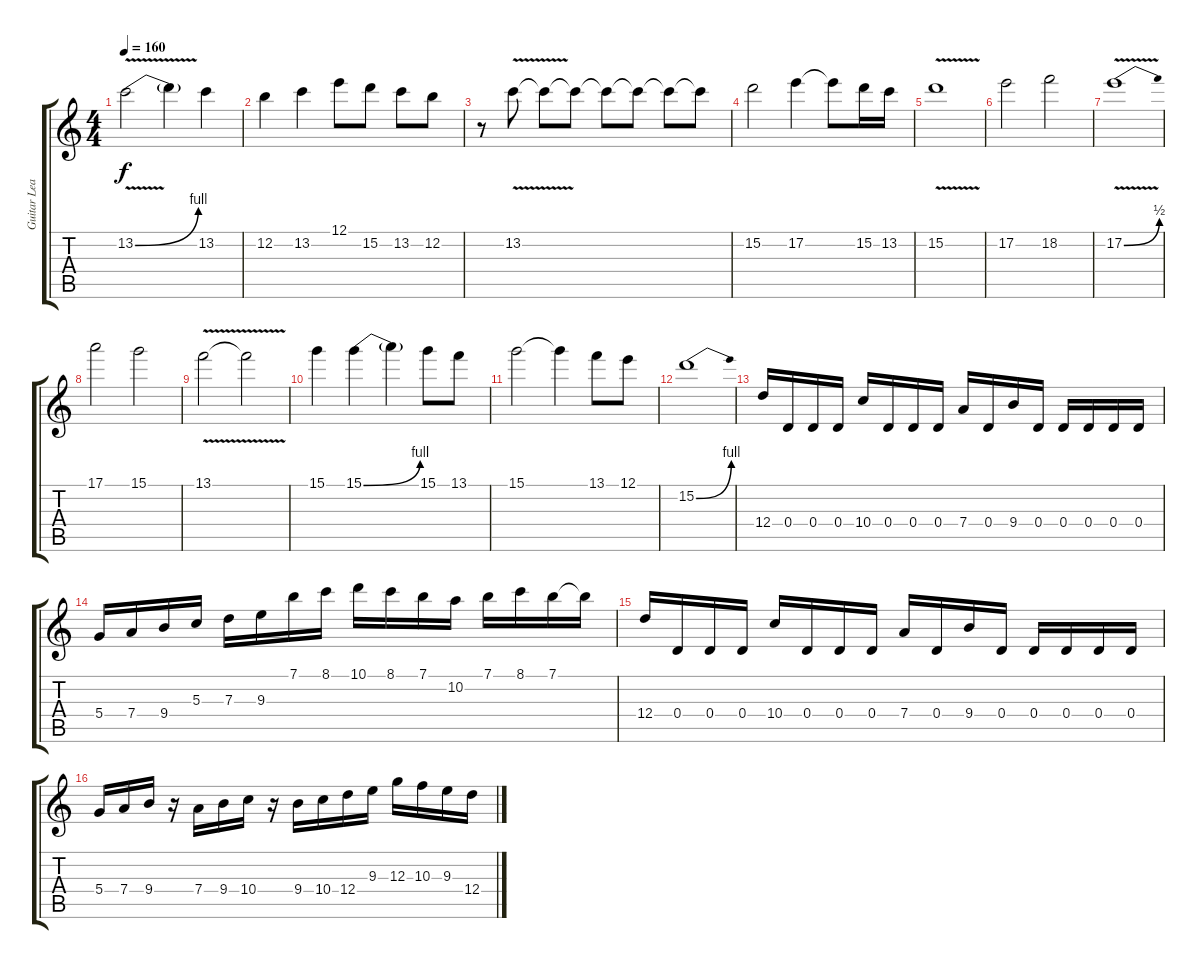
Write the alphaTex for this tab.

\track ("Guitar Lead" "Guitar Lea") {instrument distortionguitar}
\staff {score tabs}
\tuning (E4 B3 G3 D3 A2 E2) {hide}
\ts (4 4)
\tempo 160
\clef g2
\ks c
13.2{be (bend 0 0 60 4) v}.2{dy f} 13.2{t}.4 13.2.4 |
12.2.4 13.2.4 12.1.8 15.2.8 13.2.8 12.2.8 |
r.8 13.2{v}.8 13.2{t}.8 13.2{t}.8 13.2{t}.8 13.2{t}.8 13.2{t}.8 13.2{t}.8 |
15.2.2 17.2.4 17.2{t}.8 15.2.16 13.2.16 |
15.2{v}.1 |
17.2.2 18.2.2 |
17.2{be (bend 0 0 60 2) v}.1 |
17.1.2 15.1.2 |
13.1{v}.2 13.1{t}.2 |
15.1.4 15.1{be (bend 0 0 60 4)}.4 15.1{t}.4 15.1.8 13.1.8 |
15.1.2 15.1{t}.4 13.1.8 12.1.8 |
15.2{be (bend 0 0 60 4)}.1 |
12.4.16 0.4.16 0.4.16 0.4.16 10.4.16 0.4.16 0.4.16 0.4.16 7.4.16 0.4.16 9.4.16 0.4.16 0.4.16 0.4.16 0.4.16 0.4.16 |
5.4.16 7.4.16 9.4.16 5.3.16 7.3.16 9.3.16 7.1.16 8.1.16 10.1.16 8.1.16 7.1.16 10.2.16 7.1.16 8.1.16 7.1.16 7.1{t}.16 |
12.4.16 0.4.16 0.4.16 0.4.16 10.4.16 0.4.16 0.4.16 0.4.16 7.4.16 0.4.16 9.4.16 0.4.16 0.4.16 0.4.16 0.4.16 0.4.16 |
5.4.16 7.4.16 9.4.16 r.16 7.4.16 9.4.16 10.4.16 r.16 9.4.16 10.4.16 12.4.16 9.3.16 12.3.16 10.3.16 9.3.16 12.4.16
